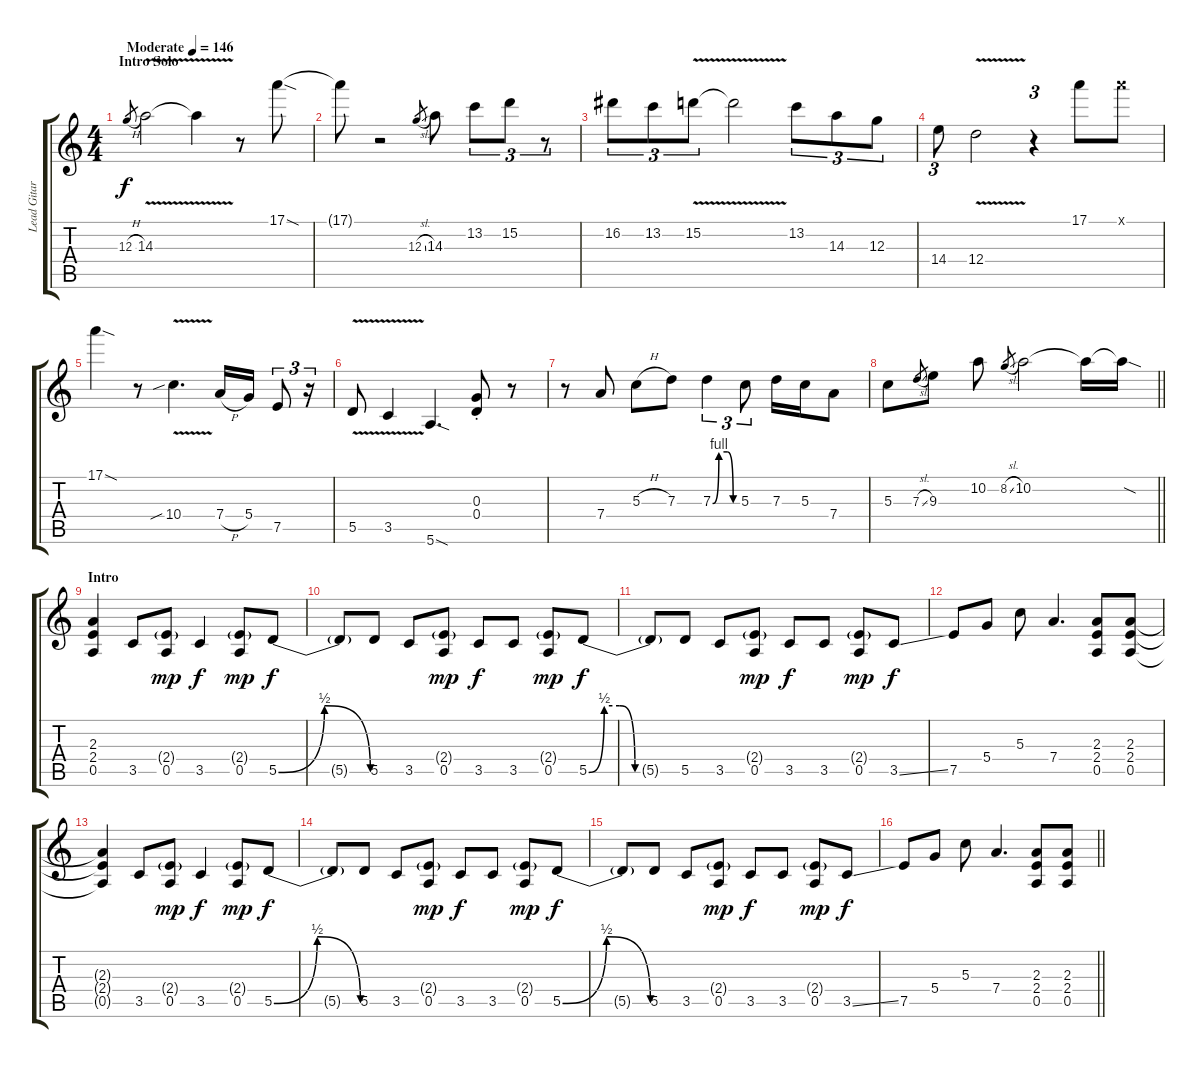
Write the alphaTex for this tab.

\track ("Lead Gitara" "Lead Gitar") {instrument overdrivenguitar}
\staff {score tabs}
\tuning (E4 B3 G3 D3 A2 E2) {hide}
\ts (4 4)
\section ("" "Intro Solo")
\tempo (146 "Moderate")
\clef g2
\ks c
12.3{h}.8{gr dy f instrument overdrivenguitar} 14.3{v}.2{volume 14} 14.3{t}.4 r.8 17.1{sod}.8 |
17.1{t}.8 r.2 12.3{sl}.8{gr} 14.3.8 13.2.8{tu (3 2)} 15.2.8{tu (3 2)} r.8{tu (3 2)} |
16.2.8{tu (3 2)} 13.2.8{tu (3 2)} 15.2{v}.8{tu (3 2)} 15.2{v t}.2 13.2.8{tu (3 2)} 14.3.8{tu (3 2)} 12.3.8{tu (3 2)} |
14.4.8{tu (3 2)} 12.4{v}.2 r.4{tu (3 2)} 17.1.8 17.1{x}.8 |
17.1{sod}.4 r.8 10.4{v sib}.4{d} 7.4{h}.16 5.4.16 7.5.8{tu (3 2)} r.16{tu (3 2)} |
5.5{v}.8 3.5{v}.4 5.6{sod}.4{d} (0.3{st} 0.4{st}).8 r.8 |
r.8 7.4.8 5.3{h}.8 7.3.8 7.3{be (custom 0 0 15 4 35 4 50 0 60 0)}.4{tu (3 2)} 5.3.8{tu (3 2)} 7.3.16 5.3.16 7.4.8 |
\barLineRight lightlight
5.3.8 7.3{sl}.8{gr} 9.3.8 10.2.8 8.2{sl}.8{gr} 10.2.2 10.2{t}.16 10.2{sod t}.16 |
\section ("" "Intro")
(2.3 2.4 0.5).4{volume 12} 3.5.8 (2.4{g} 0.5).8{dy mp} 3.5.4{dy f} (2.4{g} 0.5).8{dy mp} 5.5{be (bendrelease 0 0 15 2 45 2 60 0)}.8{dy f} |
5.5{t}.8 5.5.8 3.5.8 (2.4{g} 0.5).8{dy mp} 3.5.8{dy f} 3.5.8 (2.4{g} 0.5).8{dy mp} 5.5{be (custom 0 0 10 2 20 2 30 0 60 0)}.8{dy f} |
5.5{t}.8 5.5.8 3.5.8 (2.4{g} 0.5).8{dy mp} 3.5.8{dy f} 3.5.8 (2.4{g} 0.5).8{dy mp} 3.5{ss}.8{dy f} |
7.5.8 5.4.8 5.3.8 7.4.4{d} (2.3 2.4 0.5).8 (2.3 2.4 0.5).8 |
(2.3{t} 2.4{t} 0.5{t}).4 3.5.8 (2.4{g} 0.5).8{dy mp} 3.5.4{dy f} (2.4{g} 0.5).8{dy mp} 5.5{be (bendrelease 0 0 15 2 45 2 60 0)}.8{dy f} |
5.5{t}.8 5.5.8 3.5.8 (2.4{g} 0.5).8{dy mp} 3.5.8{dy f} 3.5.8 (2.4{g} 0.5).8{dy mp} 5.5{be (bendrelease 0 0 15 2 45 2 60 0)}.8{dy f} |
5.5{t}.8 5.5.8 3.5.8 (2.4{g} 0.5).8{dy mp} 3.5.8{dy f} 3.5.8 (2.4{g} 0.5).8{dy mp} 3.5{ss}.8{dy f} |
\barLineRight lightlight
7.5.8 5.4.8 5.3.8 7.4.4{d} (2.3 2.4 0.5).8 (2.3 2.4 0.5).8
